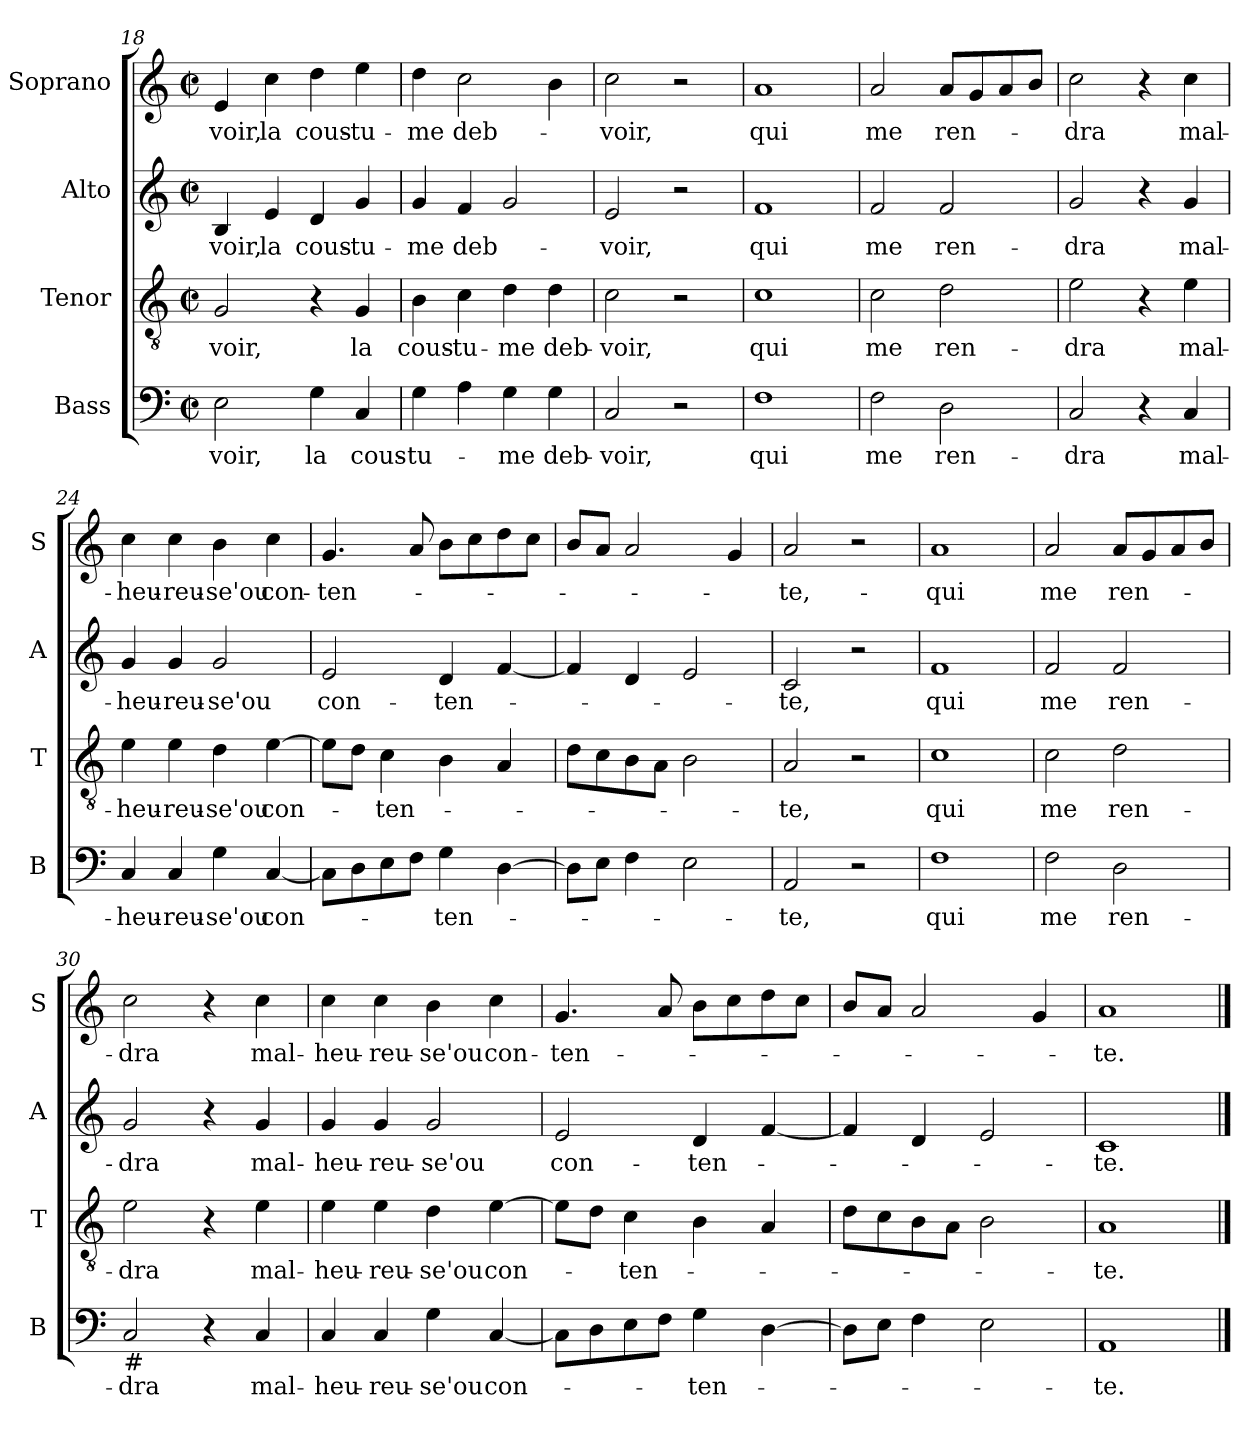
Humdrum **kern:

**kern	**text	**kern	**text	**kern	**text	**kern	**text
*part4	*part4	*part3	*part3	*part2	*part2	*part1	*part1
*staff4	*staff4	*staff3	*staff3	*staff2	*staff2	*staff1	*staff1
*I"Bass	*	*I"Tenor	*	*I"Alto	*	*I"Soprano	*
*I'B	*	*I'T	*	*I'A	*	*I'S	*
*clefF4	*	*clefGv2	*	*clefG2	*	*clefG2	*
*k[]	*	*k[]	*	*k[]	*	*k[]	*
*C:	*	*C:	*	*C:	*	*C:	*
*M2/2	*	*M2/2	*	*M2/2	*	*M2/2	*
*met(c|)	*	*met(c|)	*	*met(c|)	*	*met(c|)	*
=18	=18	=18	=18	=18	=18	=18	=18
!	!LO:LY:b	!	!LO:LY:b	!	!LO:LY:b	!	!LO:LY:b
2E\	-voir,	2G/	-voir,	4B/	-voir,	4e/	-voir,
!	!	!	!	!	!LO:LY:b	!	!LO:LY:b
.	.	.	.	4e/	la	4cc\	la
!	!LO:LY:b	!	!	!	!LO:LY:b	!	!LO:LY:b
4G\	la	4r	.	4d/	cous-	4dd\	cous-
!	!LO:LY:b	!	!LO:LY:b	!	!LO:LY:b	!	!LO:LY:b
4C/	cous-	4G/	la	4g/	-tu-	4ee\	-tu-
=19	=19	=19	=19	=19	=19	=19	=19
!	!LO:LY:b	!	!LO:LY:b	!	!LO:LY:b	!	!LO:LY:b
4G\	-tu-	4B\	cous-	4g/	-me	4dd\	-me
!	!	!	!LO:LY:b	!	!LO:LY:b	!	!LO:LY:b
4A\	.	4c\	-tu-	4f/	deb-	2cc\	deb-
!	!LO:LY:b	!	!LO:LY:b	!	!	!	!
4G\	-me	4d\	-me	2g/	.	.	.
!	!LO:LY:b	!	!LO:LY:b	!	!	!	!
4G\	deb-	4d\	deb-	.	.	4b\	.
=20	=20	=20	=20	=20	=20	=20	=20
!	!LO:LY:b	!	!LO:LY:b	!	!LO:LY:b	!	!LO:LY:b
2C/	-voir,	2c\	-voir,	2e/	-voir,	2cc\	-voir,
2r	.	2r	.	2r	.	2r	.
!!LO:LB:g=z
=21	=21	=21	=21	=21	=21	=21	=21
!	!LO:LY:b	!	!LO:LY:b	!	!LO:LY:b	!	!LO:LY:b
1F	qui	1c	qui	1f	qui	1a	qui
=22	=22	=22	=22	=22	=22	=22	=22
!	!LO:LY:b	!	!LO:LY:b	!	!LO:LY:b	!	!LO:LY:b
2F\	me	2c\	me	2f/	me	2a/	me
!	!LO:LY:b	!	!LO:LY:b	!	!LO:LY:b	!	!LO:LY:b
2D\	ren-	2d\	ren-	2f/	ren-	8a/L	ren-
.	.	.	.	.	.	8g/	.
.	.	.	.	.	.	8a/	.
.	.	.	.	.	.	8b/J	.
=23	=23	=23	=23	=23	=23	=23	=23
!	!LO:LY:b	!	!LO:LY:b	!	!LO:LY:b	!	!LO:LY:b
2C/	-dra	2e\	-dra	2g/	-dra	2cc\	-dra
4r	.	4r	.	4r	.	4r	.
!	!LO:LY:b	!	!LO:LY:b	!	!LO:LY:b	!	!LO:LY:b
4C/	mal-	4e\	mal-	4g/	mal-	4cc\	mal-
=24	=24	=24	=24	=24	=24	=24	=24
!	!LO:LY:b	!	!LO:LY:b	!	!LO:LY:b	!	!LO:LY:b
4C/	-heu-	4e\	-heu-	4g/	-heu-	4cc\	-heu-
!	!LO:LY:b	!	!LO:LY:b	!	!LO:LY:b	!	!LO:LY:b
4C/	-reu-	4e\	-reu-	4g/	-reu-	4cc\	-reu-
!	!LO:LY:b	!	!LO:LY:b	!	!LO:LY:b	!	!LO:LY:b
4G\	-se'ou	4d\	-se'ou	2g/	-se'ou	4b\	-se'ou
!	!LO:LY:b	!	!LO:LY:b	!	!	!	!LO:LY:b
[4C/	con-	[4e\	con-	.	.	4cc\	con-
=25	=25	=25	=25	=25	=25	=25	=25
!	!	!	!	!	!LO:LY:b	!	!LO:LY:b
8C\L]	.	8e\L]	.	2e/	con-	4.g/	-ten-
8D\	.	8d\J	.	.	.	.	.
!	!	!	!LO:LY:b	!	!	!	!
8E\	.	4c\	-ten-	.	.	.	.
8F\J	.	.	.	.	.	8a/	.
!	!LO:LY:b	!	!	!	!LO:LY:b	!	!
4G\	-ten-	4B\	.	4d/	-ten-	8b\L	.
.	.	.	.	.	.	8cc\	.
[4D\	.	4A/	.	[4f/	.	8dd\	.
.	.	.	.	.	.	8cc\J	.
!!LO:PB:g=z
=26	=26	=26	=26	=26	=26	=26	=26
8D\L]	.	8d\L	.	4f/]	.	8b/L	.
8E\J	.	8c\	.	.	.	8a/J	.
4F\	.	8B\	.	4d/	.	2a/	.
.	.	8A\J	.	.	.	.	.
2E\	.	2B\	.	2e/	.	.	.
.	.	.	.	.	.	4g/	.
=27	=27	=27	=27	=27	=27	=27	=27
!	!LO:LY:b	!	!LO:LY:b	!	!LO:LY:b	!	!LO:LY:b
2AA/	-te,	2A/	-te,	2c/	-te,	2a/	-te,-
2r	.	2r	.	2r	.	2r	.
=28	=28	=28	=28	=28	=28	=28	=28
!	!LO:LY:b	!	!LO:LY:b	!	!LO:LY:b	!	!LO:LY:b
1F	qui	1c	qui	1f	qui	1a	-qui
=29	=29	=29	=29	=29	=29	=29	=29
!	!LO:LY:b	!	!LO:LY:b	!	!LO:LY:b	!	!LO:LY:b
2F\	me	2c\	me	2f/	me	2a/	me
!	!LO:LY:b	!	!LO:LY:b	!	!LO:LY:b	!	!LO:LY:b
2D\	ren-	2d\	ren-	2f/	ren-	8a/L	ren-
.	.	.	.	.	.	8g/	.
.	.	.	.	.	.	8a/	.
.	.	.	.	.	.	8b/J	.
=30	=30	=30	=30	=30	=30	=30	=30
!LO:TX:b:t=#	!	!	!	!	!	!	!
!	!LO:LY:b	!	!LO:LY:b	!	!LO:LY:b	!	!LO:LY:b
2C/	-dra	2e\	-dra	2g/	-dra	2cc\	-dra
4r	.	4r	.	4r	.	4r	.
!	!LO:LY:b	!	!LO:LY:b	!	!LO:LY:b	!	!LO:LY:b
4C/	mal-	4e\	mal-	4g/	mal-	4cc\	mal-
!!LO:LB:g=z
=31	=31	=31	=31	=31	=31	=31	=31
!	!LO:LY:b	!	!LO:LY:b	!	!LO:LY:b	!	!LO:LY:b
4C/	-heu-	4e\	-heu-	4g/	-heu-	4cc\	-heu-
!	!LO:LY:b	!	!LO:LY:b	!	!LO:LY:b	!	!LO:LY:b
4C/	-reu-	4e\	-reu-	4g/	-reu-	4cc\	-reu-
!	!LO:LY:b	!	!LO:LY:b	!	!LO:LY:b	!	!LO:LY:b
4G\	-se'ou	4d\	-se'ou	2g/	-se'ou	4b\	-se'ou
!	!LO:LY:b	!	!LO:LY:b	!	!	!	!LO:LY:b
[4C/	con-	[4e\	con-	.	.	4cc\	con-
=32	=32	=32	=32	=32	=32	=32	=32
!	!	!	!	!	!LO:LY:b	!	!LO:LY:b
8C\L]	.	8e\L]	.	2e/	con-	4.g/	-ten-
8D\	.	8d\J	.	.	.	.	.
!	!	!	!LO:LY:b	!	!	!	!
8E\	.	4c\	-ten-	.	.	.	.
8F\J	.	.	.	.	.	8a/	.
!	!LO:LY:b	!	!	!	!LO:LY:b	!	!
4G\	-ten-	4B\	.	4d/	-ten-	8b\L	.
.	.	.	.	.	.	8cc\	.
[4D\	.	4A/	.	[4f/	.	8dd\	.
.	.	.	.	.	.	8cc\J	.
=33	=33	=33	=33	=33	=33	=33	=33
8D\L]	.	8d\L	.	4f/]	.	8b/L	.
8E\J	.	8c\	.	.	.	8a/J	.
4F\	.	8B\	.	4d/	.	2a/	.
.	.	8A\J	.	.	.	.	.
2E\	.	2B\	.	2e/	.	.	.
.	.	.	.	.	.	4g/	.
=34	=34	=34	=34	=34	=34	=34	=34
!	!LO:LY:b	!	!LO:LY:b	!	!LO:LY:b	!	!LO:LY:b
1AA	-te.	1A	-te.	1c	-te.	1a	-te.
==	==	==	==	==	==	==	==
*-	*-	*-	*-	*-	*-	*-	*-
